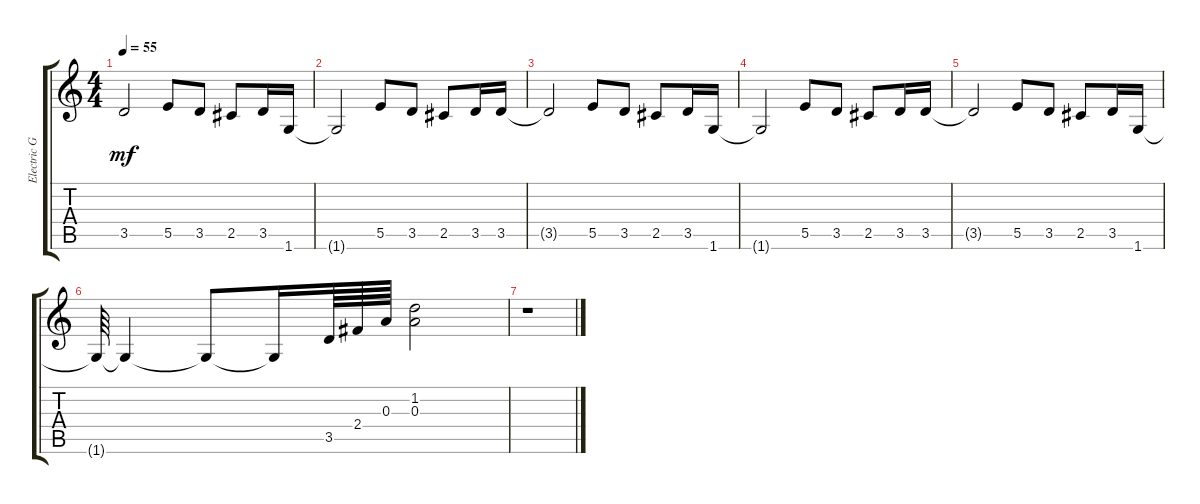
\track ("Electric Guitar" "Electric G") {instrument electricguitarjazz}
\staff {score tabs}
\tuning (Gb4 Db4 A3 E3 B2 Gb2) {hide}
\ts (4 4)
\tempo 55
\clef g2
\ks c
3.5{t}.2{dy mf} 5.5.8 3.5.8 2.5.8 3.5.16 1.6.16 |
1.6{t}.2 5.5.8 3.5.8 2.5.8 3.5.16 3.5.16 |
3.5{t}.2 5.5.8 3.5.8 2.5.8 3.5.16 1.6.16 |
1.6{t}.2 5.5.8 3.5.8 2.5.8 3.5.16 3.5.16 |
3.5{t}.2 5.5.8 3.5.8 2.5.8 3.5.16 1.6.16 |
1.6{t}.64 1.6{t}.4 1.6{t}.8 1.6{t}.16 3.5.64 2.4.64 0.3.64 (1.2 0.3).2 |
r.1
